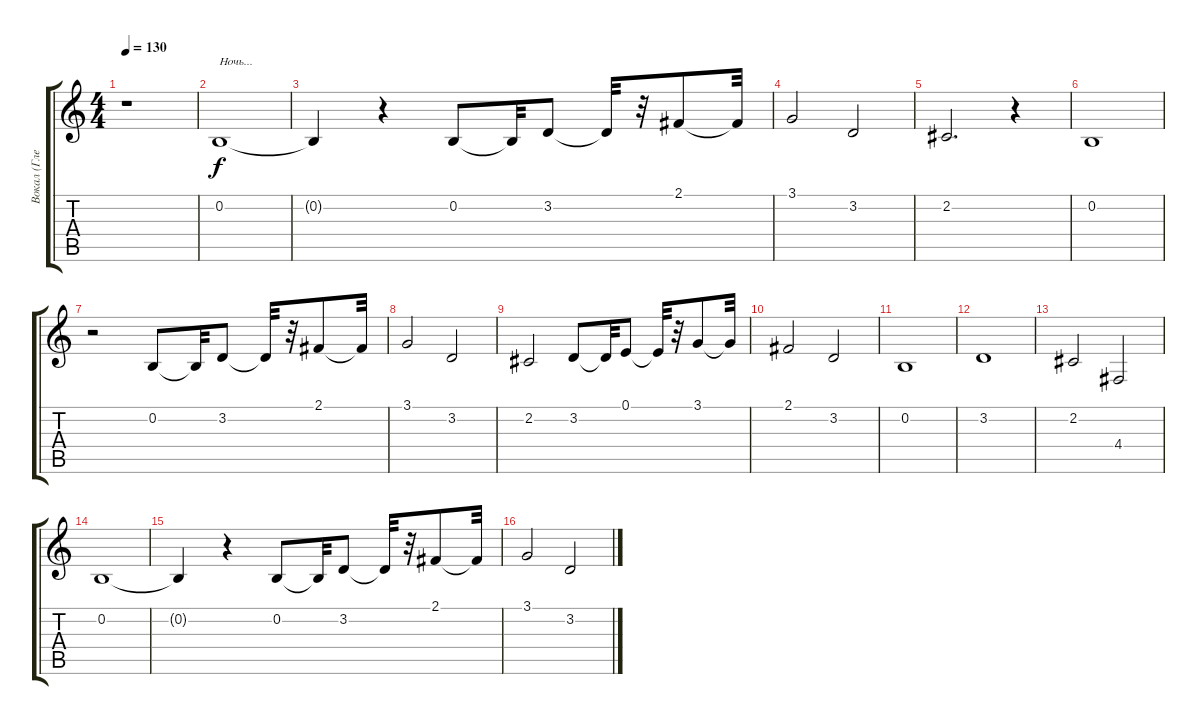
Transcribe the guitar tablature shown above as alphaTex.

\track ("Вокал (Глеб)" "Вокал (Гле") {instrument clarinet}
\staff {score tabs}
\tuning (E4 B3 G3 D3 A2 E2) {hide}
\ts (4 4)
\tempo 130
\clef g2
\ks c
r.1{dy f instrument clarinet} |
0.2.1{txt "Ночь..."} |
0.2{t}.4 r.4 0.2.8 0.2{t}.32 3.2.8 3.2{t}.32 r.32 2.1.8 2.1{t}.32 |
3.1.2 3.2.2 |
2.2.2{d} r.4 |
0.2.1 |
r.2 0.2.8 0.2{t}.32 3.2.8 3.2{t}.32 r.32 2.1.8 2.1{t}.32 |
3.1.2 3.2.2 |
2.2.2 3.2.8 3.2{t}.32 0.1.8 0.1{t}.32 r.32 3.1.8 3.1{t}.32 |
2.1.2 3.2.2 |
0.2.1 |
3.2.1 |
2.2.2 4.4.2 |
0.2.1 |
0.2{t}.4 r.4 0.2.8 0.2{t}.32 3.2.8 3.2{t}.32 r.32 2.1.8 2.1{t}.32 |
3.1.2 3.2.2
